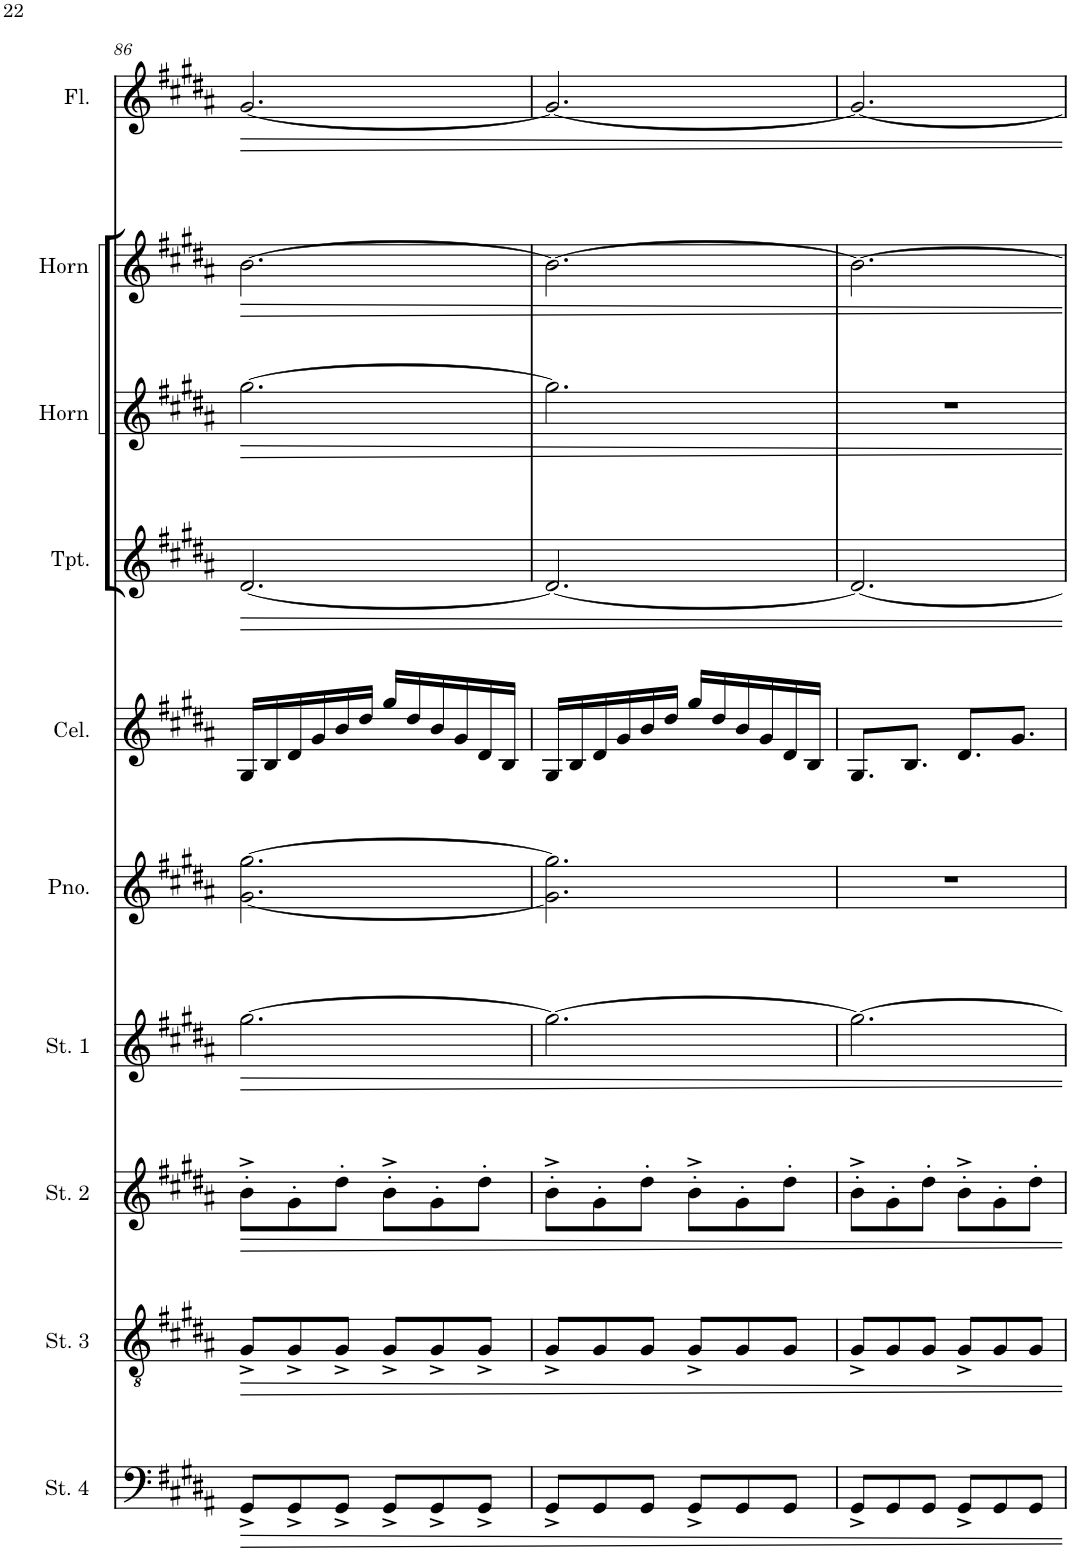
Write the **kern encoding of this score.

**kern	**kern	**kern	**kern	**kern	**kern	**kern	**kern	**kern	**kern	**kern
*part11	*part10	*part9	*part8	*part7	*part6	*part5	*part4	*part3	*part2	*part1
*staff11	*staff10	*staff9	*staff8	*staff7	*staff6	*staff5	*staff4	*staff3	*staff2	*staff1
*I"Strings 4	*I"Strings 3	*I"Strings 2	*I"Strings 1	*I"Piano	*I"Celesta	*I"Trumpet	*I"Horn	*I"Horn	*I"Flute	*I"Piccolo
*I'St. 4	*I'St. 3	*I'St. 2	*I'St. 1	*I'Pno.	*I'Cel.	*I'Tpt.	*I'Horn	*I'Horn	*I'Fl.	*I'Picc.
!!LO:PB:g=z
*clefF4	*clefGv2	*clefG2	*clefG2	*clefG2	*clefG2	*clefG2	*clefG2	*clefG2	*clefG2	*clefG2
*	*	*	*	*	*Trd-7c-12	*Trd1c2	*Trd7c12	*Trd7c12	*	*Trd-7c-12
*k[f#c#g#d#a#]	*k[f#c#g#d#a#]	*k[f#c#g#d#a#]	*k[f#c#g#d#a#]	*k[f#c#g#d#a#]	*k[f#c#g#d#a#]	*k[f#c#g#d#a#]	*k[f#c#g#d#a#]	*k[f#c#g#d#a#]	*k[f#c#g#d#a#]	*k[f#c#g#d#a#]
*M6/8	*M6/8	*M6/8	*M6/8	*M6/8	*M6/8	*M6/8	*M6/8	*M6/8	*M6/8	*M6/8
=86	=86	=86	=86	=86	=86	=86	=86	=86	=86	=86
8GG#^/L	8G#^/L	8b'^\L	[2.gg#\	[2.g#\ [2.gg#\	16G#/LL	[2.d#/	[2.gg#\	[2.b\	[2.g#/	2.r
.	.	.	.	.	16B/	.	.	.	.	.
8GG#^/	8G#^/	8g#'\	.	.	16d#/	.	.	.	.	.
.	.	.	.	.	16g#/	.	.	.	.	.
8GG#^/J	8G#^/J	8dd#'\J	.	.	16b/	.	.	.	.	.
.	.	.	.	.	16dd#/JJ	.	.	.	.	.
8GG#^/L	8G#^/L	8b'^\L	.	.	16gg#/LL	.	.	.	.	.
.	.	.	.	.	16dd#/	.	.	.	.	.
8GG#^/	8G#^/	8g#'\	.	.	16b/	.	.	.	.	.
.	.	.	.	.	16g#/	.	.	.	.	.
8GG#^/J	8G#^/J	8dd#'\J	.	.	16d#/	.	.	.	.	.
.	.	.	.	.	16B/JJ	.	.	.	.	.
=87	=87	=87	=87	=87	=87	=87	=87	=87	=87	=87
8GG#^/L	8G#^/L	8b'^\L	2.gg#\_	2.g#\] 2.gg#\]	16G#/LL	2.d#/_	2.gg#\]	2.b\_	2.g#/_	2.r
.	.	.	.	.	16B/	.	.	.	.	.
8GG#/	8G#/	8g#'\	.	.	16d#/	.	.	.	.	.
.	.	.	.	.	16g#/	.	.	.	.	.
8GG#/J	8G#/J	8dd#'\J	.	.	16b/	.	.	.	.	.
.	.	.	.	.	16dd#/JJ	.	.	.	.	.
8GG#^/L	8G#^/L	8b'^\L	.	.	16gg#/LL	.	.	.	.	.
.	.	.	.	.	16dd#/	.	.	.	.	.
8GG#/	8G#/	8g#'\	.	.	16b/	.	.	.	.	.
.	.	.	.	.	16g#/	.	.	.	.	.
8GG#/J	8G#/J	8dd#'\J	.	.	16d#/	.	.	.	.	.
.	.	.	.	.	16B/JJ	.	.	.	.	.
=88	=88	=88	=88	=88	=88	=88	=88	=88	=88	=88
8GG#^/L	8G#^/L	8b'^\L	2.gg#\_	2.r	8.G#/L	2.d#/_	2.r	2.b\_	2.g#/_	2.r
8GG#/	8G#/	8g#'\	.	.	.	.	.	.	.	.
.	.	.	.	.	8.B/J	.	.	.	.	.
8GG#/J	8G#/J	8dd#'\J	.	.	.	.	.	.	.	.
8GG#^/L	8G#^/L	8b'^\L	.	.	8.d#/L	.	.	.	.	.
8GG#/	8G#/	8g#'\	.	.	.	.	.	.	.	.
.	.	.	.	.	8.g#/J	.	.	.	.	.
8GG#/J	8G#/J	8dd#'\J	.	.	.	.	.	.	.	.
=	=	=	=	=	=	=	=	=	=	=
*-	*-	*-	*-	*-	*-	*-	*-	*-	*-	*-
